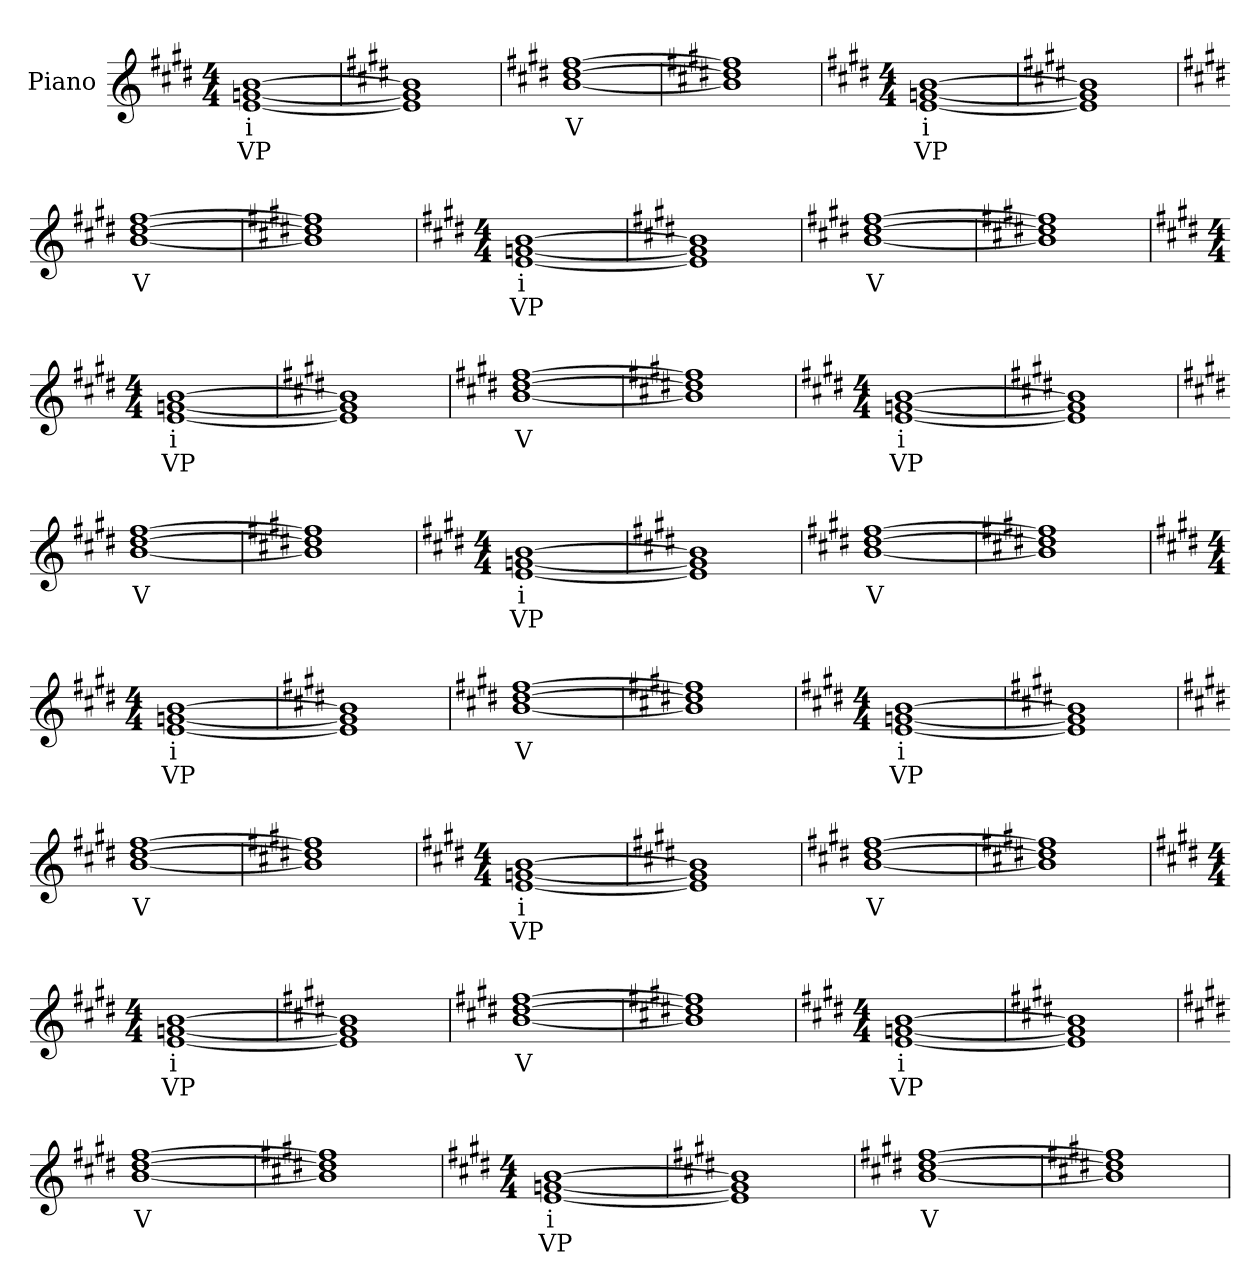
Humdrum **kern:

**kern	**text	**text
*part1	*part1	*part1
*staff1	*staff1	*staff1
*I"Piano	*	*
*I'Pno	*	*
*k[f#c#g#d#]	*	*
*E:	*	*
*M4/4	*	*
=	=	=
[1e [1gn [1b	i	VP
=	=	=
*k[f#c#g#d#]	*	*
*E:	*	*
1e] 1gn] 1b]	.	.
=	=	=
*k[f#c#g#d#]	*	*
*E:	*	*
[1b [1dd# [1ff#	V	.
=	=	=
*k[f#c#g#d#]	*	*
*E:	*	*
1b] 1dd#] 1ff#]	.	.
=	=	=
*k[f#c#g#d#]	*	*
*E:	*	*
*M4/4	*	*
[1e [1gn [1b	i	VP
=	=	=
*k[f#c#g#d#]	*	*
*E:	*	*
1e] 1gn] 1b]	.	.
=	=	=
*k[f#c#g#d#]	*	*
*E:	*	*
[1b [1dd# [1ff#	V	.
=	=	=
*k[f#c#g#d#]	*	*
*E:	*	*
1b] 1dd#] 1ff#]	.	.
=	=	=
*k[f#c#g#d#]	*	*
*E:	*	*
*M4/4	*	*
[1e [1gn [1b	i	VP
=	=	=
*k[f#c#g#d#]	*	*
*E:	*	*
1e] 1gn] 1b]	.	.
=	=	=
*k[f#c#g#d#]	*	*
*E:	*	*
[1b [1dd# [1ff#	V	.
=	=	=
*k[f#c#g#d#]	*	*
*E:	*	*
1b] 1dd#] 1ff#]	.	.
=	=	=
*k[f#c#g#d#]	*	*
*E:	*	*
*M4/4	*	*
[1e [1gn [1b	i	VP
=	=	=
*k[f#c#g#d#]	*	*
*E:	*	*
1e] 1gn] 1b]	.	.
=	=	=
*k[f#c#g#d#]	*	*
*E:	*	*
[1b [1dd# [1ff#	V	.
=	=	=
*k[f#c#g#d#]	*	*
*E:	*	*
1b] 1dd#] 1ff#]	.	.
=	=	=
*k[f#c#g#d#]	*	*
*E:	*	*
*M4/4	*	*
[1e [1gn [1b	i	VP
=	=	=
*k[f#c#g#d#]	*	*
*E:	*	*
1e] 1gn] 1b]	.	.
=	=	=
*k[f#c#g#d#]	*	*
*E:	*	*
[1b [1dd# [1ff#	V	.
=	=	=
*k[f#c#g#d#]	*	*
*E:	*	*
1b] 1dd#] 1ff#]	.	.
=	=	=
*k[f#c#g#d#]	*	*
*E:	*	*
*M4/4	*	*
[1e [1gn [1b	i	VP
=	=	=
*k[f#c#g#d#]	*	*
*E:	*	*
1e] 1gn] 1b]	.	.
=	=	=
*k[f#c#g#d#]	*	*
*E:	*	*
[1b [1dd# [1ff#	V	.
=	=	=
*k[f#c#g#d#]	*	*
*E:	*	*
1b] 1dd#] 1ff#]	.	.
=	=	=
*k[f#c#g#d#]	*	*
*E:	*	*
*M4/4	*	*
[1e [1gn [1b	i	VP
=	=	=
*k[f#c#g#d#]	*	*
*E:	*	*
1e] 1gn] 1b]	.	.
=	=	=
*k[f#c#g#d#]	*	*
*E:	*	*
[1b [1dd# [1ff#	V	.
=	=	=
*k[f#c#g#d#]	*	*
*E:	*	*
1b] 1dd#] 1ff#]	.	.
=	=	=
*k[f#c#g#d#]	*	*
*E:	*	*
*M4/4	*	*
[1e [1gn [1b	i	VP
=	=	=
*k[f#c#g#d#]	*	*
*E:	*	*
1e] 1gn] 1b]	.	.
=	=	=
*k[f#c#g#d#]	*	*
*E:	*	*
[1b [1dd# [1ff#	V	.
=	=	=
*k[f#c#g#d#]	*	*
*E:	*	*
1b] 1dd#] 1ff#]	.	.
=	=	=
*k[f#c#g#d#]	*	*
*E:	*	*
*M4/4	*	*
[1e [1gn [1b	i	VP
=	=	=
*k[f#c#g#d#]	*	*
*E:	*	*
1e] 1gn] 1b]	.	.
=	=	=
*k[f#c#g#d#]	*	*
*E:	*	*
[1b [1dd# [1ff#	V	.
=	=	=
*k[f#c#g#d#]	*	*
*E:	*	*
1b] 1dd#] 1ff#]	.	.
=	=	=
*k[f#c#g#d#]	*	*
*E:	*	*
*M4/4	*	*
[1e [1gn [1b	i	VP
=	=	=
*k[f#c#g#d#]	*	*
*E:	*	*
1e] 1gn] 1b]	.	.
=	=	=
*k[f#c#g#d#]	*	*
*E:	*	*
[1b [1dd# [1ff#	V	.
=	=	=
*k[f#c#g#d#]	*	*
*E:	*	*
1b] 1dd#] 1ff#]	.	.
=	=	=
*k[f#c#g#d#]	*	*
*E:	*	*
*M4/4	*	*
[1e [1gn [1b	i	VP
=	=	=
*k[f#c#g#d#]	*	*
*E:	*	*
1e] 1gn] 1b]	.	.
=	=	=
*k[f#c#g#d#]	*	*
*E:	*	*
[1b [1dd# [1ff#	V	.
=	=	=
*k[f#c#g#d#]	*	*
*E:	*	*
1b] 1dd#] 1ff#]	.	.
=	=	=
*k[f#c#g#d#]	*	*
*E:	*	*
*M4/4	*	*
[1e [1gn [1b	i	VP
=	=	=
*k[f#c#g#d#]	*	*
*E:	*	*
1e] 1gn] 1b]	.	.
=	=	=
*k[f#c#g#d#]	*	*
*E:	*	*
[1b [1dd# [1ff#	V	.
=	=	=
*k[f#c#g#d#]	*	*
*E:	*	*
1b] 1dd#] 1ff#]	.	.
=	=	=
*-	*-	*-
